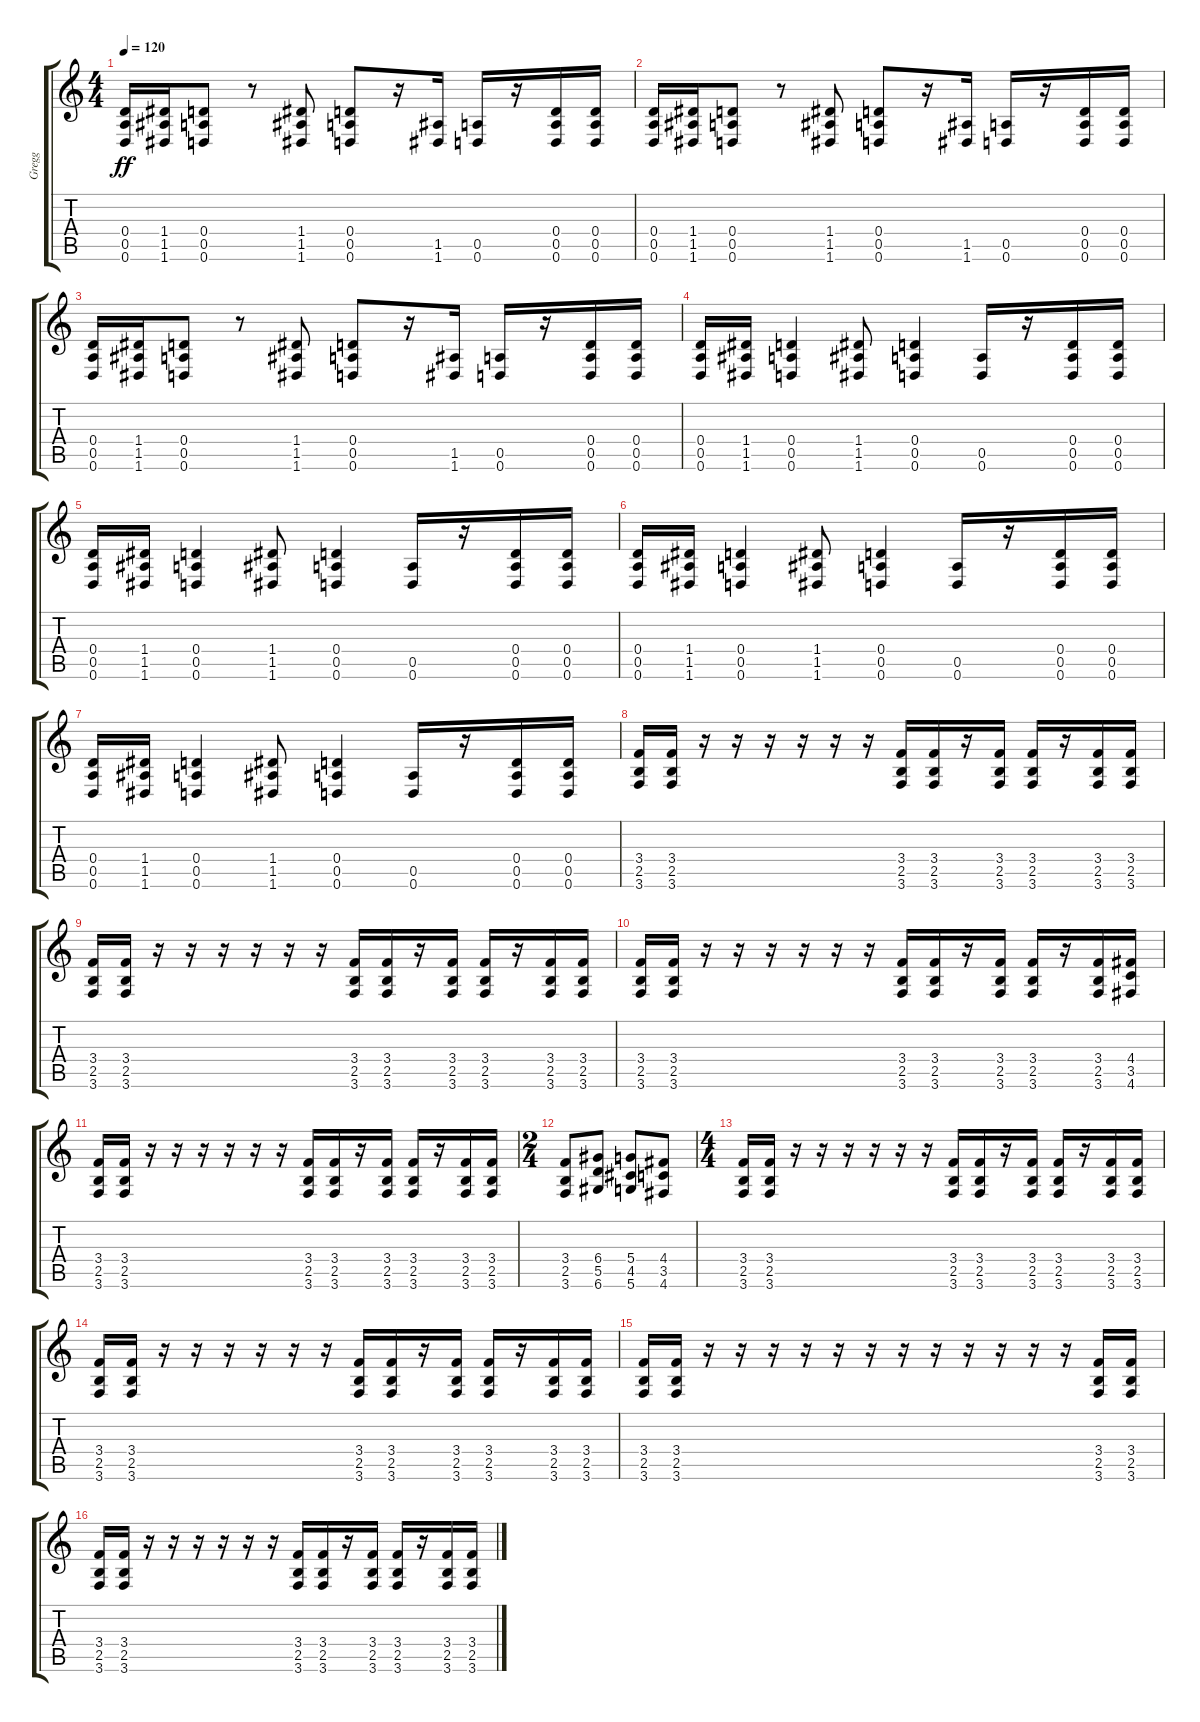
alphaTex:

\track ("Gregg" "Gregg") {instrument distortionguitar}
\staff {score tabs}
\tuning (E4 B3 G3 D3 A2 D2) {hide}
\ts (4 4)
\tempo 120
\clef g2
\ks c
(0.4 0.5 0.6).16{dy ff} (1.4 1.5 1.6).16 (0.4 0.5 0.6).8 r.8 (1.4 1.5 1.6).8 (0.4 0.5 0.6).8 r.16 (1.5 1.6).16 (0.5 0.6).16 r.16 (0.4 0.5 0.6).16 (0.4 0.5 0.6).16 |
(0.4 0.5 0.6).16 (1.4 1.5 1.6).16 (0.4 0.5 0.6).8 r.8 (1.4 1.5 1.6).8 (0.4 0.5 0.6).8 r.16 (1.5 1.6).16 (0.5 0.6).16 r.16 (0.4 0.5 0.6).16 (0.4 0.5 0.6).16 |
(0.4 0.5 0.6).16 (1.4 1.5 1.6).16 (0.4 0.5 0.6).8 r.8 (1.4 1.5 1.6).8 (0.4 0.5 0.6).8 r.16 (1.5 1.6).16 (0.5 0.6).16 r.16 (0.4 0.5 0.6).16 (0.4 0.5 0.6).16 |
(0.4 0.5 0.6).16 (1.4 1.5 1.6).16 (0.4 0.5 0.6).4 (1.4 1.5 1.6).8 (0.4 0.5 0.6).4 (0.5 0.6).16 r.16 (0.4 0.5 0.6).16 (0.4 0.5 0.6).16 |
(0.4 0.5 0.6).16 (1.4 1.5 1.6).16 (0.4 0.5 0.6).4 (1.4 1.5 1.6).8 (0.4 0.5 0.6).4 (0.5 0.6).16 r.16 (0.4 0.5 0.6).16 (0.4 0.5 0.6).16 |
(0.4 0.5 0.6).16 (1.4 1.5 1.6).16 (0.4 0.5 0.6).4 (1.4 1.5 1.6).8 (0.4 0.5 0.6).4 (0.5 0.6).16 r.16 (0.4 0.5 0.6).16 (0.4 0.5 0.6).16 |
(0.4 0.5 0.6).16 (1.4 1.5 1.6).16 (0.4 0.5 0.6).4 (1.4 1.5 1.6).8 (0.4 0.5 0.6).4 (0.5 0.6).16 r.16 (0.4 0.5 0.6).16 (0.4 0.5 0.6).16 |
(3.4 2.5 3.6).16 (3.4 2.5 3.6).16 r.16 r.16 r.16 r.16 r.16 r.16 (3.4 2.5 3.6).16 (3.4 2.5 3.6).16 r.16 (3.4 2.5 3.6).16 (3.4 2.5 3.6).16 r.16 (3.4 2.5 3.6).16 (3.4 2.5 3.6).16 |
(3.4 2.5 3.6).16 (3.4 2.5 3.6).16 r.16 r.16 r.16 r.16 r.16 r.16 (3.4 2.5 3.6).16 (3.4 2.5 3.6).16 r.16 (3.4 2.5 3.6).16 (3.4 2.5 3.6).16 r.16 (3.4 2.5 3.6).16 (3.4 2.5 3.6).16 |
(3.4 2.5 3.6).16 (3.4 2.5 3.6).16 r.16 r.16 r.16 r.16 r.16 r.16 (3.4 2.5 3.6).16 (3.4 2.5 3.6).16 r.16 (3.4 2.5 3.6).16 (3.4 2.5 3.6).16 r.16 (3.4 2.5 3.6).16 (4.4 3.5 4.6).16 |
(3.4 2.5 3.6).16 (3.4 2.5 3.6).16 r.16 r.16 r.16 r.16 r.16 r.16 (3.4 2.5 3.6).16 (3.4 2.5 3.6).16 r.16 (3.4 2.5 3.6).16 (3.4 2.5 3.6).16 r.16 (3.4 2.5 3.6).16 (3.4 2.5 3.6).16 |
\ts (2 4)
(3.4 2.5 3.6).8 (6.4 5.5 6.6).8 (5.4 4.5 5.6).8 (4.4 3.5 4.6).8 |
\ts (4 4)
(3.4 2.5 3.6).16 (3.4 2.5 3.6).16 r.16 r.16 r.16 r.16 r.16 r.16 (3.4 2.5 3.6).16 (3.4 2.5 3.6).16 r.16 (3.4 2.5 3.6).16 (3.4 2.5 3.6).16 r.16 (3.4 2.5 3.6).16 (3.4 2.5 3.6).16 |
(3.4 2.5 3.6).16 (3.4 2.5 3.6).16 r.16 r.16 r.16 r.16 r.16 r.16 (3.4 2.5 3.6).16 (3.4 2.5 3.6).16 r.16 (3.4 2.5 3.6).16 (3.4 2.5 3.6).16 r.16 (3.4 2.5 3.6).16 (3.4 2.5 3.6).16 |
(3.4 2.5 3.6).16 (3.4 2.5 3.6).16 r.16 r.16 r.16 r.16 r.16 r.16 r.16 r.16 r.16 r.16 r.16 r.16 (3.4 2.5 3.6).16 (3.4 2.5 3.6).16 |
(3.4 2.5 3.6).16 (3.4 2.5 3.6).16 r.16 r.16 r.16 r.16 r.16 r.16 (3.4 2.5 3.6).16 (3.4 2.5 3.6).16 r.16 (3.4 2.5 3.6).16 (3.4 2.5 3.6).16 r.16 (3.4 2.5 3.6).16 (3.4 2.5 3.6).16
